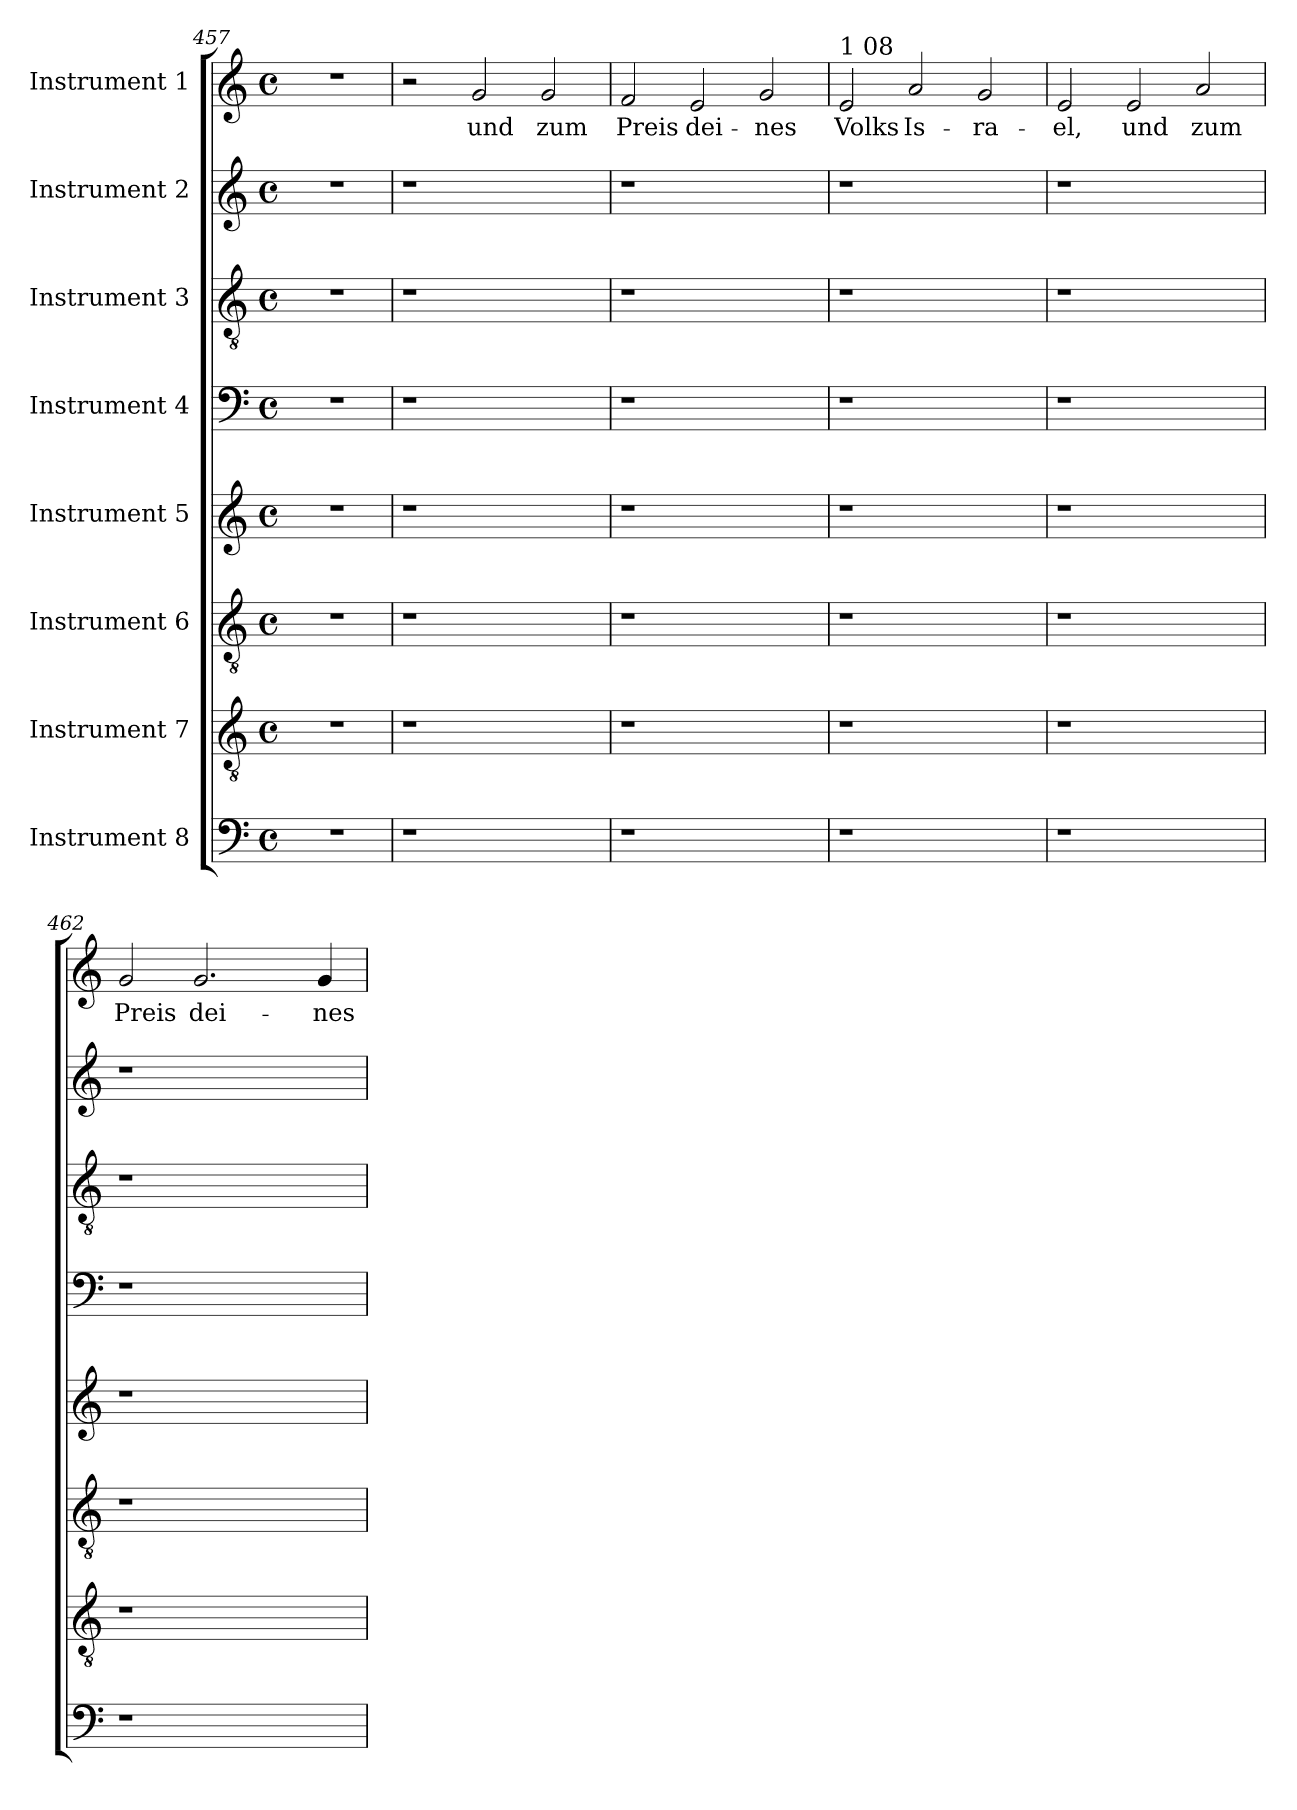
**kern	**kern	**kern	**kern	**kern	**kern	**kern	**kern	**text
*part8	*part7	*part6	*part5	*part4	*part3	*part2	*part1	*part1
*staff8	*staff7	*staff6	*staff5	*staff4	*staff3	*staff2	*staff1	*staff1
*I"Instrument 8	*I"Instrument 7	*I"Instrument 6	*I"Instrument 5	*I"Instrument 4	*I"Instrument 3	*I"Instrument 2	*I"Instrument 1	*
*clefF4	*clefGv2	*clefGv2	*clefG2	*clefF4	*clefGv2	*clefG2	*clefG2	*
*M4/4	*M4/4	*M4/4	*M4/4	*M4/4	*M4/4	*M4/4	*M4/4	*
*met(c)	*met(c)	*met(c)	*met(c)	*met(c)	*met(c)	*met(c)	*met(c)	*
=457	=457	=457	=457	=457	=457	=457	=457	=457
1r	1r	1r	1r	1r	1r	1r	1r	.
=458	=458	=458	=458	=458	=458	=458	=458	=458
1r	1r	1r	1r	1r	1r	1r	2r	.
!	!	!	!	!	!	!	!	!LO:LY:b:cj
.	.	.	.	.	.	.	2g/	und
!	!	!	!	!	!	!	!	!LO:LY:b:cj
2ryy	2ryy	2ryy	2ryy	2ryy	2ryy	2ryy	2g/	zum
=459	=459	=459	=459	=459	=459	=459	=459	=459
!	!	!	!	!	!	!	!	!LO:LY:b:cj
1r	1r	1r	1r	1r	1r	1r	2f/	Preis
!	!	!	!	!	!	!	!	!LO:LY:b:cj
.	.	.	.	.	.	.	2e/	dei-
!	!	!	!	!	!	!	!	!LO:LY:b:cj
2ryy	2ryy	2ryy	2ryy	2ryy	2ryy	2ryy	2g/	-nes
!!LO:LB:g=z
=460	=460	=460	=460	=460	=460	=460	=460	=460
!	!	!	!	!	!	!	!LO:TX:a:t=1 08	!
!	!	!	!	!	!	!	!	!LO:LY:b:cj
1r	1r	1r	1r	1r	1r	1r	2e/	Volks
!	!	!	!	!	!	!	!	!LO:LY:b:cj
.	.	.	.	.	.	.	2a/	Is-
!	!	!	!	!	!	!	!	!LO:LY:b:cj
2ryy	2ryy	2ryy	2ryy	2ryy	2ryy	2ryy	2g/	-ra-
=461	=461	=461	=461	=461	=461	=461	=461	=461
!	!	!	!	!	!	!	!	!LO:LY:b:cj
1r	1r	1r	1r	1r	1r	1r	2e/	-el,
!	!	!	!	!	!	!	!	!LO:LY:b:cj
.	.	.	.	.	.	.	2e/	und
!	!	!	!	!	!	!	!	!LO:LY:b:cj
2ryy	2ryy	2ryy	2ryy	2ryy	2ryy	2ryy	2a/	zum
=462	=462	=462	=462	=462	=462	=462	=462	=462
!	!	!	!	!	!	!	!	!LO:LY:b:cj
1r	1r	1r	1r	1r	1r	1r	2g/	Preis
!	!	!	!	!	!	!	!	!LO:LY:b:cj
.	.	.	.	.	.	.	2.g/	dei-
2ryy	2ryy	2ryy	2ryy	2ryy	2ryy	2ryy	.	.
!	!	!	!	!	!	!	!	!LO:LY:b:cj
.	.	.	.	.	.	.	4g/	-nes
=	=	=	=	=	=	=	=	=
*-	*-	*-	*-	*-	*-	*-	*-	*-
